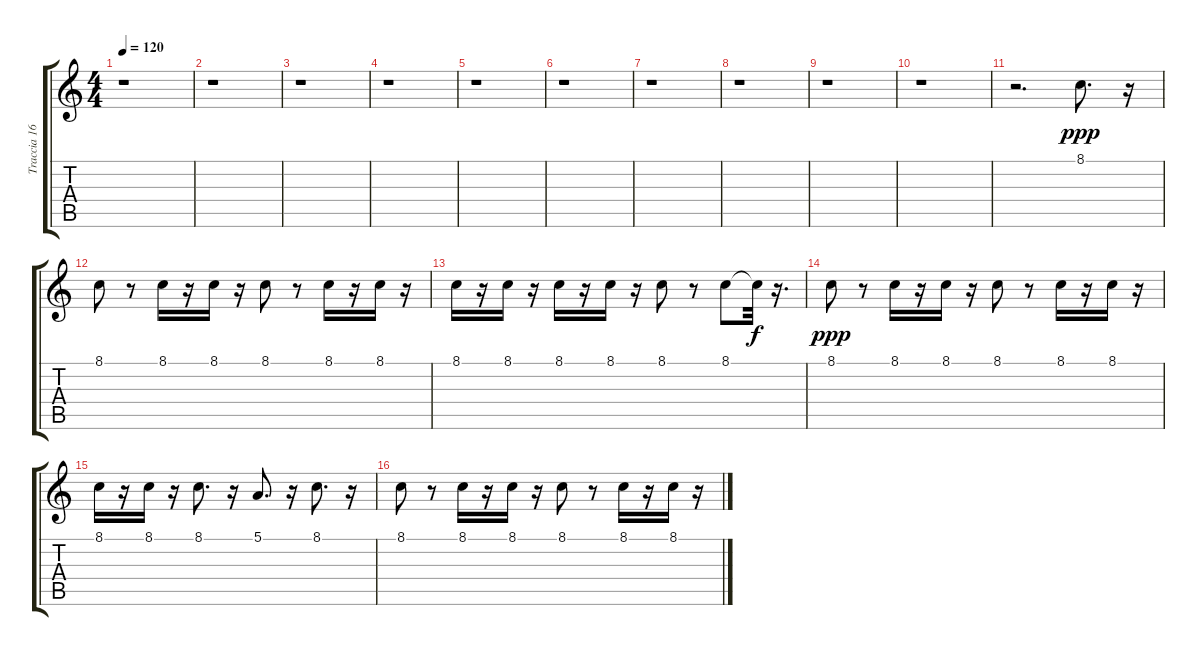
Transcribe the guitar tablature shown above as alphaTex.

\track ("Traccia 16" "Traccia 16") {instrument acousticgrandpiano}
\staff {score tabs}
\tuning (E4 B3 G3 D3 A2 E2) {hide}
\ts (4 4)
\tempo 120
\clef g2
\ks c
r.1{dy ppp} |
r.1 |
r.1 |
r.1 |
r.1 |
r.1 |
r.1 |
r.1 |
r.1 |
r.1 |
r.2{d} 8.1.8{d} r.16 |
8.1.8 r.8 8.1.16 r.16 8.1.16 r.16 8.1.8 r.8 8.1.16 r.16 8.1.16 r.16 |
8.1.16 r.16 8.1.16 r.16 8.1.16 r.16 8.1.16 r.16 8.1.8 r.8 8.1.8 8.1{t}.32{dy f} r.16{d} |
8.1.8{dy ppp} r.8 8.1.16 r.16 8.1.16 r.16 8.1.8 r.8 8.1.16 r.16 8.1.16 r.16 |
8.1.16 r.16 8.1.16 r.16 8.1.8{d} r.16 5.1.8{d} r.16 8.1.8{d} r.16 |
8.1.8 r.8 8.1.16 r.16 8.1.16 r.16 8.1.8 r.8 8.1.16 r.16 8.1.16 r.16
